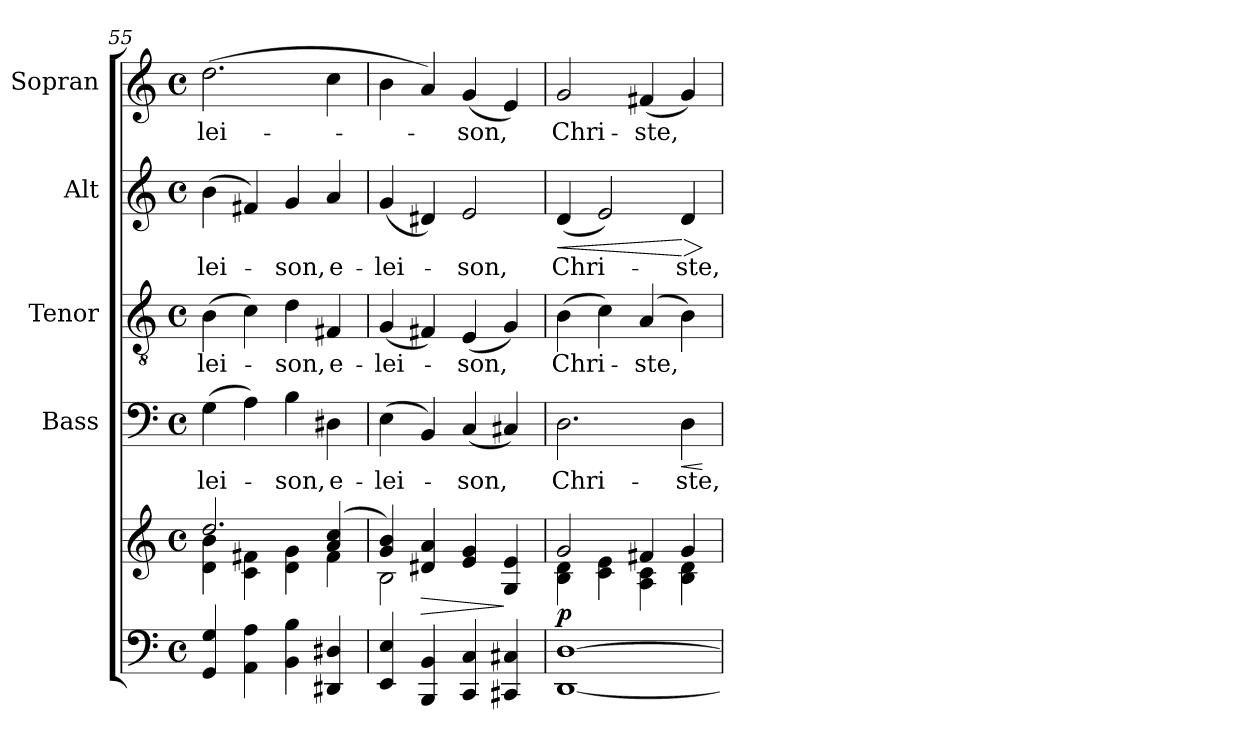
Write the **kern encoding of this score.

**kern	**kern	**dynam	**kern	**text	**dynam	**kern	**text	**kern	**text	**dynam	**kern	**text
*part5	*part5	*part5	*part4	*part4	*part4	*part3	*part3	*part2	*part2	*part2	*part1	*part1
*staff6	*staff5	*staff5/6	*staff4	*staff4	*staff4	*staff3	*staff3	*staff2	*staff2	*staff2	*staff1	*staff1
*	*	*	*I"Bass	*	*	*I"Tenor	*	*I"Alt	*	*	*I"Sopran	*
*	*	*	*I'B.	*	*	*I'T.	*	*I'A.	*	*	*I'S.	*
!!LO:PB:g=z
*clefF4	*clefG2	*	*clefF4	*	*	*clefGv2	*	*clefG2	*	*	*clefG2	*
*k[]	*k[]	*	*k[]	*	*	*k[]	*	*k[]	*	*	*k[]	*
*C:	*C:	*	*C:	*	*	*C:	*	*C:	*	*	*C:	*
*M4/4	*M4/4	*	*M4/4	*	*	*M4/4	*	*M4/4	*	*	*M4/4	*
*met(c)	*met(c)	*	*met(c)	*	*	*met(c)	*	*met(c)	*	*	*met(c)	*
=55	=55	=55	=55	=55	=55	=55	=55	=55	=55	=55	=55	=55
*	*^	*	*	*	*	*	*	*	*	*	*	*
!	!	!	!	!	!LO:LY:b	!	!	!LO:LY:b	!	!LO:LY:b	!	!	!LO:LY:b
4GG/ 4G/	2.dd/	4d\ 4b\	.	(>4G\	-lei-	.	(>4B\	-lei-	(>4b\	-lei-	.	(>2.dd\	-lei-
4AA\ 4A\	.	4c\ 4f#X\	.	4A\)	.	.	4c\)	.	4f#X/)	.	.	.	.
!	!	!	!	!	!LO:LY:b	!	!	!LO:LY:b	!	!LO:LY:b	!	!	!
4BB\ 4B\	.	4d\ 4g\	.	4B\	-son,	.	4d\	-son,	4g/	-son,	.	.	.
!	!	!	!	!	!LO:LY:b	!	!	!LO:LY:b	!	!LO:LY:b	!	!	!
4DD#X/ 4D#X/	(4a/ 4cc/	4f#\	.	4D#X\	e-	.	4F#X/	e-	4a/	e-	.	4cc\	.
=56	=56	=56	=56	=56	=56	=56	=56	=56	=56	=56	=56	=56	=56
!	!	!	!	!	!LO:LY:b	!	!	!LO:LY:b	!	!LO:LY:b	!	!	!
4EE/ 4E/	4g/ 4b/)	2B\	.	(>4E\	-lei-	.	(<4G/	-lei-	(<4g/	-lei-	.	4b\	.
!	!	!	!LO:HP:b	!	!	!	!	!	!	!	!	!	!
4BBB/ 4BB/	4d#X/ 4a/	.	>	4BB/)	.	.	4F#X/)	.	4d#X/)	.	.	4a/)	.
!	!	!	!	!	!LO:LY:b	!	!	!LO:LY:b	!	!LO:LY:b	!	!	!LO:LY:b
4CC/ 4C/	4e/ 4g/	2ryy	.	(<4C/	-son,	.	(<4E/	-son,	2e/	-son,	.	(<4g/	-son,
4CC#X/ 4C#X/	4G/ 4e/	.	]	4C#X/)	.	.	4G/)	.	.	.	.	4e/)	.
=57	=57	=57	=57	=57	=57	=57	=57	=57	=57	=57	=57	=57	=57
!	!	!	!LO:DY:b	!	!LO:LY:b	!	!	!LO:LY:b	!	!LO:LY:b	!LO:HP:b	!	!LO:LY:b
[1DD [1D	2g/	4B\ 4d\	p	2.D\	Chri-	.	(>4B\	Chri-	(<4d/	Chri-	<	2g/	Chri-
.	.	4c\ 4e\	.	.	.	.	4c\)	.	2e/)	.	.	.	.
!	!	!	!	!	!	!	!	!LO:LY:b	!	!	!	!	!LO:LY:b
.	4f#X/	4A\ 4c\	.	.	.	.	(4A/	-ste,	.	.	.	(<4f#X/	-ste,
!	!	!	!	!	!LO:LY:b	!LO:HP:b	!	!	!	!LO:LY:b	!LO:HP:n=1:b	!	!
.	4g/	4B\ 4d\	.	4D\	-ste,	<	4B\)	.	4d/	-ste,	[ >	4g/)	.
*	*v	*v	*	*	*	*	*	*	*	*	*	*	*
.	.	.	.	.	[	.	.	.	.	]	.	.
=	=	=	=	=	=	=	=	=	=	=	=	=
*-	*-	*-	*-	*-	*-	*-	*-	*-	*-	*-	*-	*-
